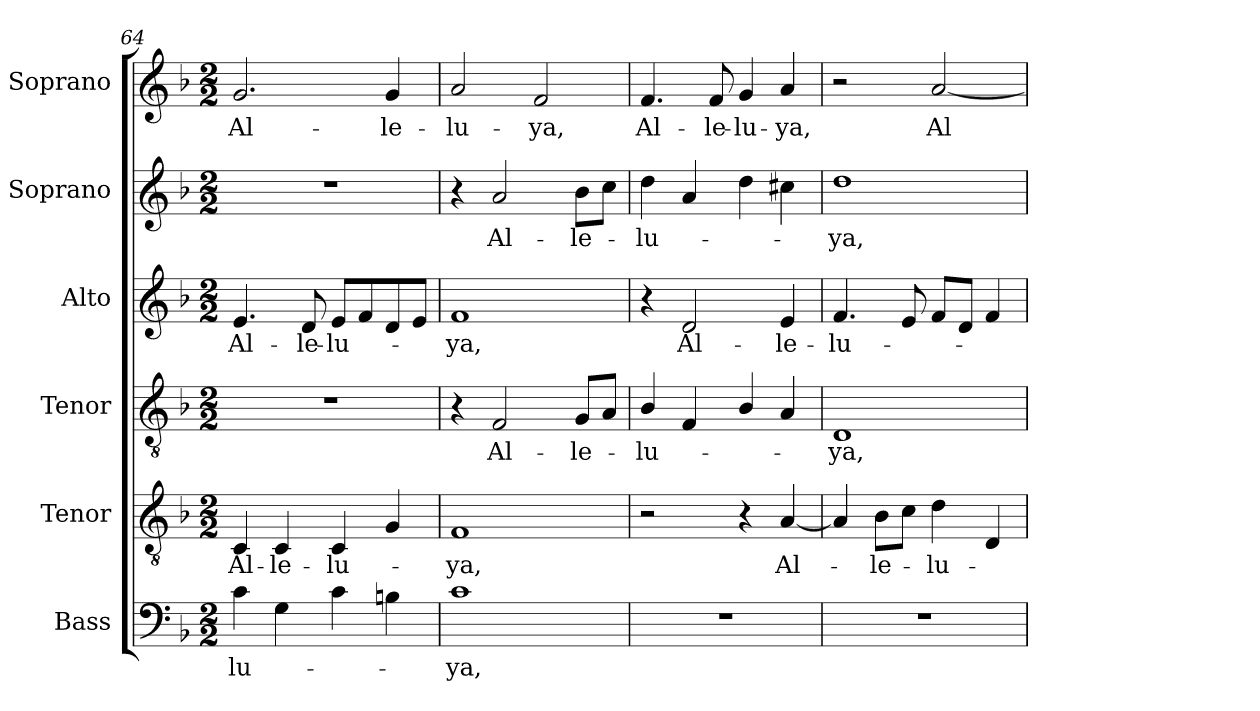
**kern	**text	**kern	**text	**kern	**text	**kern	**text	**kern	**text	**kern	**text
*part6	*part6	*part5	*part5	*part4	*part4	*part3	*part3	*part2	*part2	*part1	*part1
*staff6	*staff6	*staff5	*staff5	*staff4	*staff4	*staff3	*staff3	*staff2	*staff2	*staff1	*staff1
*I"Bass	*	*I"Tenor	*	*I"Tenor	*	*I"Alto	*	*I"Soprano	*	*I"Soprano	*
*I'B.	*	*I'T.	*	*I'T.	*	*I'A.	*	*I'S.	*	*I'S.	*
*clefF4	*	*clefGv2	*	*clefGv2	*	*clefG2	*	*clefG2	*	*clefG2	*
*	*	*ITrd7c12	*	*ITrd7c12	*	*	*	*	*	*	*
*k[b-]	*	*k[b-]	*	*k[b-]	*	*k[b-]	*	*k[b-]	*	*k[b-]	*
*F:	*	*F:	*	*F:	*	*F:	*	*F:	*	*F:	*
*M2/2	*	*M2/2	*	*M2/2	*	*M2/2	*	*M2/2	*	*M2/2	*
=64	=64	=64	=64	=64	=64	=64	=64	=64	=64	=64	=64
!	!LO:LY:b:color=#000000	!	!	!	!	!	!	!	!	!	!
!	!	!	!LO:LY:b:color=#000000	!	!	!	!	!	!	!	!
!	!	!	!	!	!	!	!LO:LY:b:color=#000000	!	!	!	!
!	!	!	!	!	!	!	!	!	!	!	!LO:LY:b:color=#000000
4ci\	-lu-	4CCi/	Al-	1r	.	4.ei/	Al-	1r	.	2.gi/	Al-
!	!	!	!LO:LY:b:color=#000000	!	!	!	!	!	!	!	!
4Gi\	.	4CCi/	-le-	.	.	.	.	.	.	.	.
!	!	!	!	!	!	!	!LO:LY:b:color=#000000	!	!	!	!
.	.	.	.	.	.	8di/	-le-	.	.	.	.
!	!	!	!LO:LY:b:color=#000000	!	!	!	!	!	!	!	!
!	!	!	!	!	!	!	!LO:LY:b:color=#000000	!	!	!	!
4ci\	.	4CCi/	-lu-	.	.	8ei/L	-lu-	.	.	.	.
.	.	.	.	.	.	8fi/	.	.	.	.	.
!	!	!	!	!	!	!	!	!	!	!	!LO:LY:b:color=#000000
4Bni\	.	4GGi/	.	.	.	8di/	.	.	.	4gi/	-le-
.	.	.	.	.	.	8ei/J	.	.	.	.	.
=65	=65	=65	=65	=65	=65	=65	=65	=65	=65	=65	=65
!	!LO:LY:b:color=#000000	!	!	!	!	!	!	!	!	!	!
!	!	!	!LO:LY:b:color=#000000	!	!	!	!	!	!	!	!
!	!	!	!	!	!	!	!LO:LY:b:color=#000000	!	!	!	!
!	!	!	!	!	!	!	!	!	!	!	!LO:LY:b:color=#000000
1ci	-ya,	1FFi	-ya,	4r	.	1fi	-ya,	4r	.	2ai/	-lu-
!	!	!	!	!	!LO:LY:b:color=#000000	!	!	!	!	!	!
!	!	!	!	!	!	!	!	!	!LO:LY:b:color=#000000	!	!
.	.	.	.	2FFi/	Al-	.	.	2ai/	Al-	.	.
!	!	!	!	!	!	!	!	!	!	!	!LO:LY:b:color=#000000
.	.	.	.	.	.	.	.	.	.	2fi/	-ya,
!	!	!	!	!	!LO:LY:b:color=#000000	!	!	!	!	!	!
!	!	!	!	!	!	!	!	!	!LO:LY:b:color=#000000	!	!
.	.	.	.	8GGi/L	-le-	.	.	8b-i\L	-le-	.	.
.	.	.	.	8AAi/J	.	.	.	8cci\J	.	.	.
=66	=66	=66	=66	=66	=66	=66	=66	=66	=66	=66	=66
!	!	!	!	!	!LO:LY:b:color=#000000	!	!	!	!	!	!
!	!	!	!	!	!	!	!	!	!LO:LY:b:color=#000000	!	!
!	!	!	!	!	!	!	!	!	!	!	!LO:LY:b:color=#000000
1r	.	2r	.	4BB-i/	-lu-	4r	.	4ddi\	-lu-	4.fi/	Al-
!	!	!	!	!	!	!	!LO:LY:b:color=#000000	!	!	!	!
.	.	.	.	4FFi/	.	2di/	Al-	4ai/	.	.	.
!	!	!	!	!	!	!	!	!	!	!	!LO:LY:b:color=#000000
.	.	.	.	.	.	.	.	.	.	8fi/	-le-
!	!	!	!	!	!	!	!	!	!	!	!LO:LY:b:color=#000000
.	.	4r	.	4BB-i/	.	.	.	4ddi\	.	4gi/	-lu-
!	!	!	!LO:LY:b:color=#000000	!	!	!	!	!	!	!	!
!	!	!	!	!	!	!	!LO:LY:b:color=#000000	!	!	!	!
!	!	!	!	!	!	!	!	!	!	!	!LO:LY:b:color=#000000
.	.	[4AAi/	Al-	4AAi/	.	4ei/	-le-	4cc#Xi\	.	4ai/	-ya,
=67	=67	=67	=67	=67	=67	=67	=67	=67	=67	=67	=67
!	!	!	!	!	!LO:LY:b:color=#000000	!	!	!	!	!	!
!	!	!	!	!	!	!	!LO:LY:b:color=#000000	!	!	!	!
!	!	!	!	!	!	!	!	!	!LO:LY:b:color=#000000	!	!
1r	.	4AAi/]	.	1DDi	-ya,	4.fi/	-lu-	1ddi	-ya,	2r	.
!	!	!	!LO:LY:b:color=#000000	!	!	!	!	!	!	!	!
.	.	8BB-i\L	-le-	.	.	.	.	.	.	.	.
.	.	8Ci\J	.	.	.	8ei/	.	.	.	.	.
!	!	!	!LO:LY:b:color=#000000	!	!	!	!	!	!	!	!
!	!	!	!	!	!	!	!	!	!	!	!LO:LY:b:color=#000000
.	.	4Di\	-lu-	.	.	8fi/L	.	.	.	[2ai/	Al-
.	.	.	.	.	.	8di/J	.	.	.	.	.
.	.	4DDi/	.	.	.	4fi/	.	.	.	.	.
=	=	=	=	=	=	=	=	=	=	=	=
*-	*-	*-	*-	*-	*-	*-	*-	*-	*-	*-	*-
